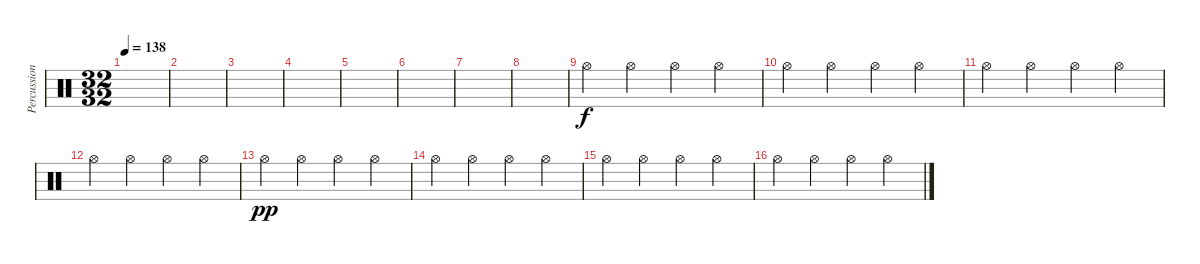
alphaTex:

\track ("Percussion" "Percussion") {instrument percussion}
\staff {score}
\articulation defaults
\ts (32 32)
\tempo 138
\clef neutral
\ks c
|
|
|
|
|
|
|
|
"Hi-Hat (open)".4 "Hi-Hat (open)".4 "Hi-Hat (open)".4 "Hi-Hat (open)".4 |
"Hi-Hat (open)".4 "Hi-Hat (open)".4 "Hi-Hat (open)".4 "Hi-Hat (open)".4 |
"Hi-Hat (open)".4 "Hi-Hat (open)".4 "Hi-Hat (open)".4 "Hi-Hat (open)".4 |
"Hi-Hat (open)".4 "Hi-Hat (open)".4 "Hi-Hat (open)".4 "Hi-Hat (open)".4 |
"Hi-Hat (open)".4{dy pp} "Hi-Hat (open)".4 "Hi-Hat (open)".4 "Hi-Hat (open)".4 |
"Hi-Hat (open)".4 "Hi-Hat (open)".4 "Hi-Hat (open)".4 "Hi-Hat (open)".4 |
"Hi-Hat (open)".4 "Hi-Hat (open)".4 "Hi-Hat (open)".4 "Hi-Hat (open)".4 |
"Hi-Hat (open)".4 "Hi-Hat (open)".4 "Hi-Hat (open)".4 "Hi-Hat (open)".4
